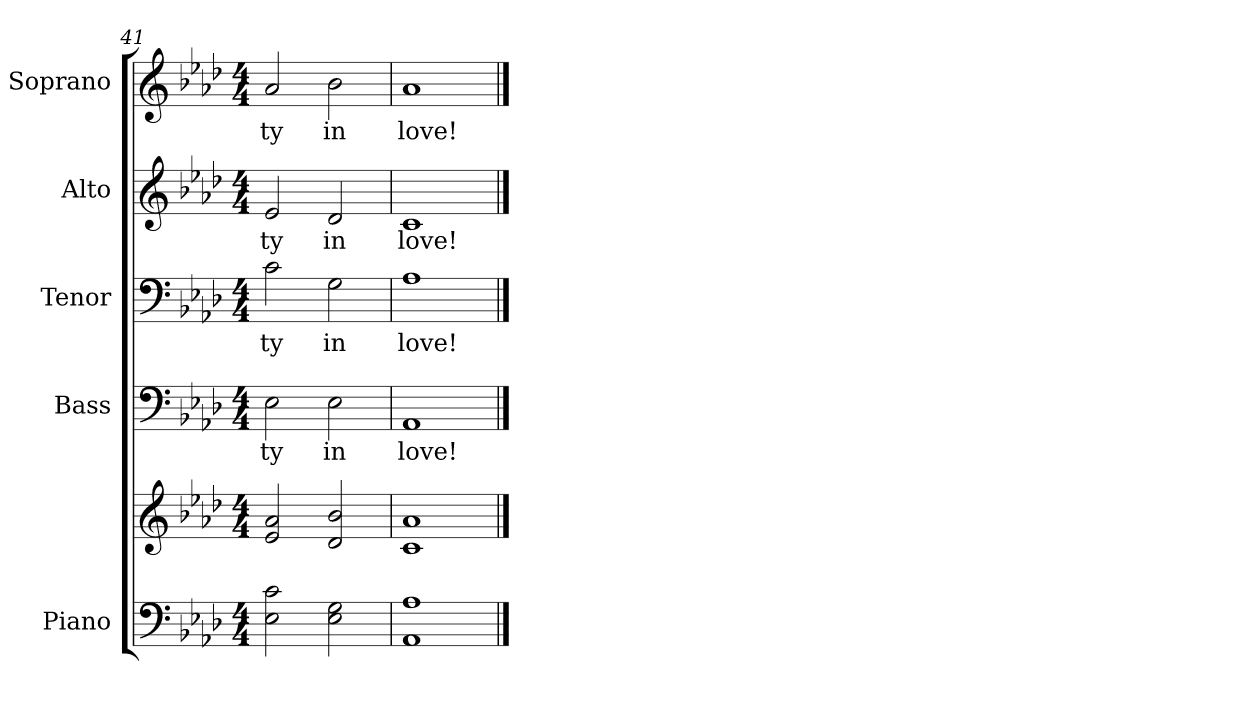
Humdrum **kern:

**kern	**kern	**kern	**text	**kern	**text	**kern	**text	**kern	**text
*part5	*part5	*part4	*part4	*part3	*part3	*part2	*part2	*part1	*part1
*staff6	*staff5	*staff4	*staff4	*staff3	*staff3	*staff2	*staff2	*staff1	*staff1
*I"Piano	*	*I"Bass	*	*I"Tenor	*	*I"Alto	*	*I"Soprano	*
*I'Pno.	*	*I'B.	*	*I'T.	*	*I'A.	*	*I'S.	*
!!LO:PB:g=z
*clefF4	*clefG2	*clefF4	*	*clefF4	*	*clefG2	*	*clefG2	*
*k[b-e-a-d-]	*k[b-e-a-d-]	*k[b-e-a-d-]	*	*k[b-e-a-d-]	*	*k[b-e-a-d-]	*	*k[b-e-a-d-]	*
*A-:	*A-:	*A-:	*	*A-:	*	*A-:	*	*A-:	*
*M4/4	*M4/4	*M4/4	*	*M4/4	*	*M4/4	*	*M4/4	*
=41	=41	=41	=41	=41	=41	=41	=41	=41	=41
!	!	!	!LO:LY:b:color=#000000	!	!	!	!	!	!
!	!	!	!	!	!LO:LY:b:color=#000000	!	!	!	!
!	!	!	!	!	!	!	!LO:LY:b:color=#000000	!	!
!	!	!	!	!	!	!	!	!	!LO:LY:b:color=#000000
2E-i\ 2ci	2e-i/ 2a-i	2E-i\	-ty	2ci\	-ty	2e-i/	-ty	2a-i/	-ty
!	!	!	!LO:LY:b:color=#000000	!	!	!	!	!	!
!	!	!	!	!	!LO:LY:b:color=#000000	!	!	!	!
!	!	!	!	!	!	!	!LO:LY:b:color=#000000	!	!
!	!	!	!	!	!	!	!	!	!LO:LY:b:color=#000000
2E-i\ 2Gi	2d-i/ 2b-i	2E-i\	in	2Gi\	in	2d-i/	in	2b-i\	in
=42	=42	=42	=42	=42	=42	=42	=42	=42	=42
!	!	!	!LO:LY:b:color=#000000	!	!	!	!	!	!
!	!	!	!	!	!LO:LY:b:color=#000000	!	!	!	!
!	!	!	!	!	!	!	!LO:LY:b:color=#000000	!	!
!	!	!	!	!	!	!	!	!	!LO:LY:b:color=#000000
1AA-i 1A-i	1ci 1a-i	1AA-i	love!	1A-i	love!	1ci	love!	1a-i	love!
==	==	==	==	==	==	==	==	==	==
*-	*-	*-	*-	*-	*-	*-	*-	*-	*-
